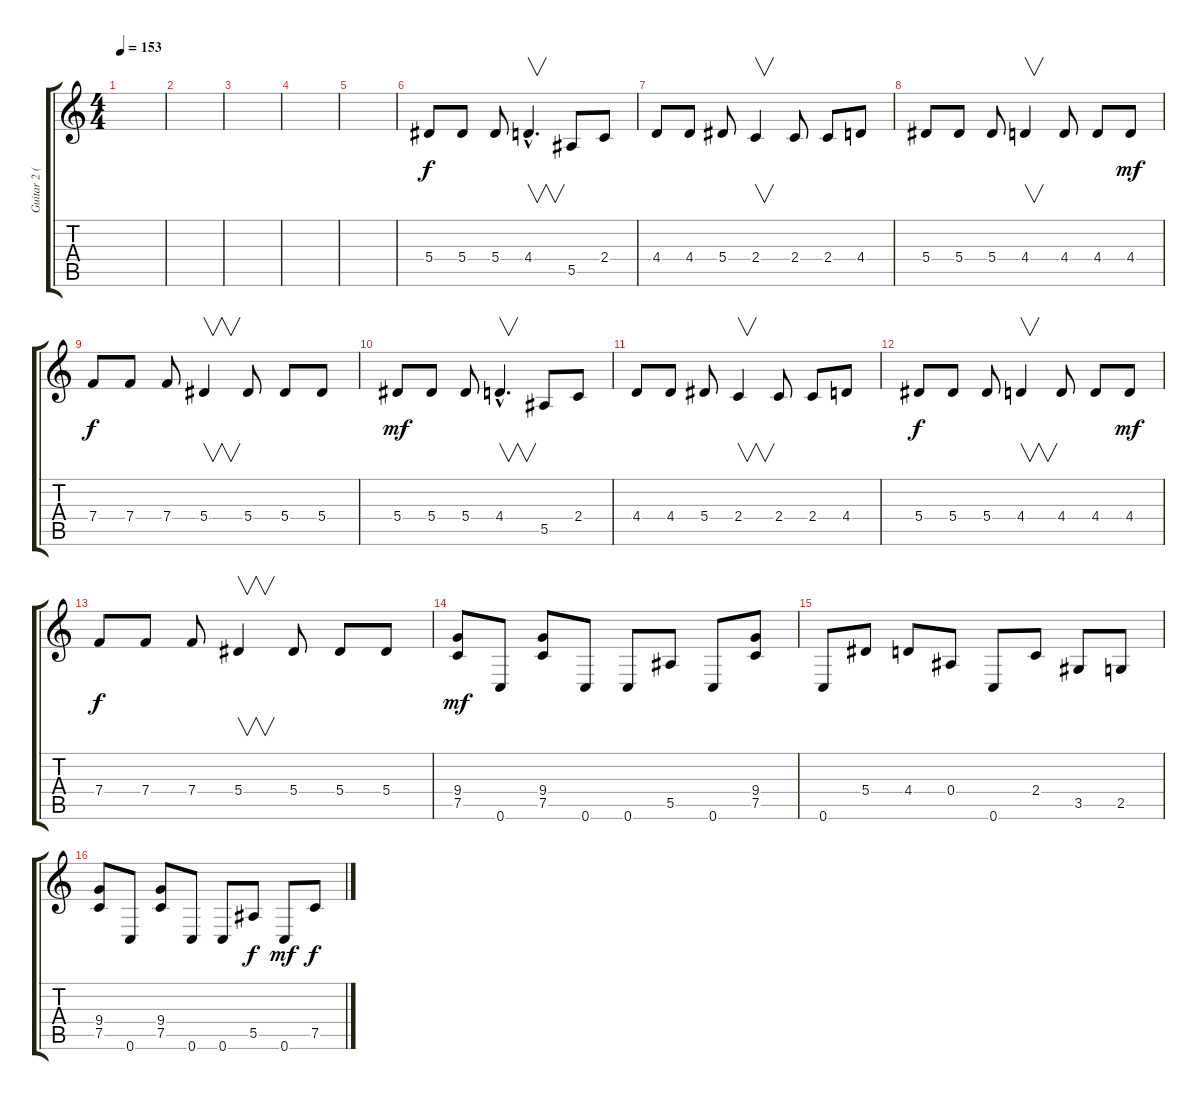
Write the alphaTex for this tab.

\track ("Guitar 2 (Lead)" "Guitar 2 (") {instrument distortionguitar}
\staff {score tabs}
\tuning (C4 G3 Eb3 Bb2 F2 C2) {hide}
\ts (4 4)
\tempo 153
\clef g2
\ks c
|
|
|
|
|
5.4.8{balance 10} 5.4.8 5.4.8 4.4{hac}.4{v d} 5.5.8 2.4.8 |
4.4.8 4.4.8 5.4.8 2.4.4{v} 2.4.8 2.4.8 4.4.8 |
5.4.8{dy f} 5.4.8 5.4.8 4.4.4{v} 4.4.8 4.4.8 4.4.8{dy mf} |
7.4.8{dy f} 7.4.8 7.4.8 5.4.4{v} 5.4.8 5.4.8 5.4.8 |
5.4.8{dy mf} 5.4.8 5.4.8 4.4{hac}.4{v d} 5.5.8 2.4.8 |
4.4.8 4.4.8 5.4.8 2.4.4{v} 2.4.8 2.4.8 4.4.8 |
5.4.8{dy f} 5.4.8 5.4.8 4.4.4{v} 4.4.8 4.4.8 4.4.8{dy mf} |
7.4.8{dy f} 7.4.8 7.4.8 5.4.4{v} 5.4.8 5.4.8 5.4.8 |
(9.4 7.5).8{dy mf} 0.6.8 (9.4 7.5).8 0.6.8 0.6.8 5.5.8 0.6.8 (9.4 7.5).8 |
0.6.8 5.4.8 4.4.8 0.4.8 0.6.8 2.4.8 3.5.8 2.5.8 |
(9.4 7.5).8 0.6.8 (9.4 7.5).8 0.6.8 0.6.8 5.5.8{dy f} 0.6.8{dy mf} 7.5.8{dy f}
